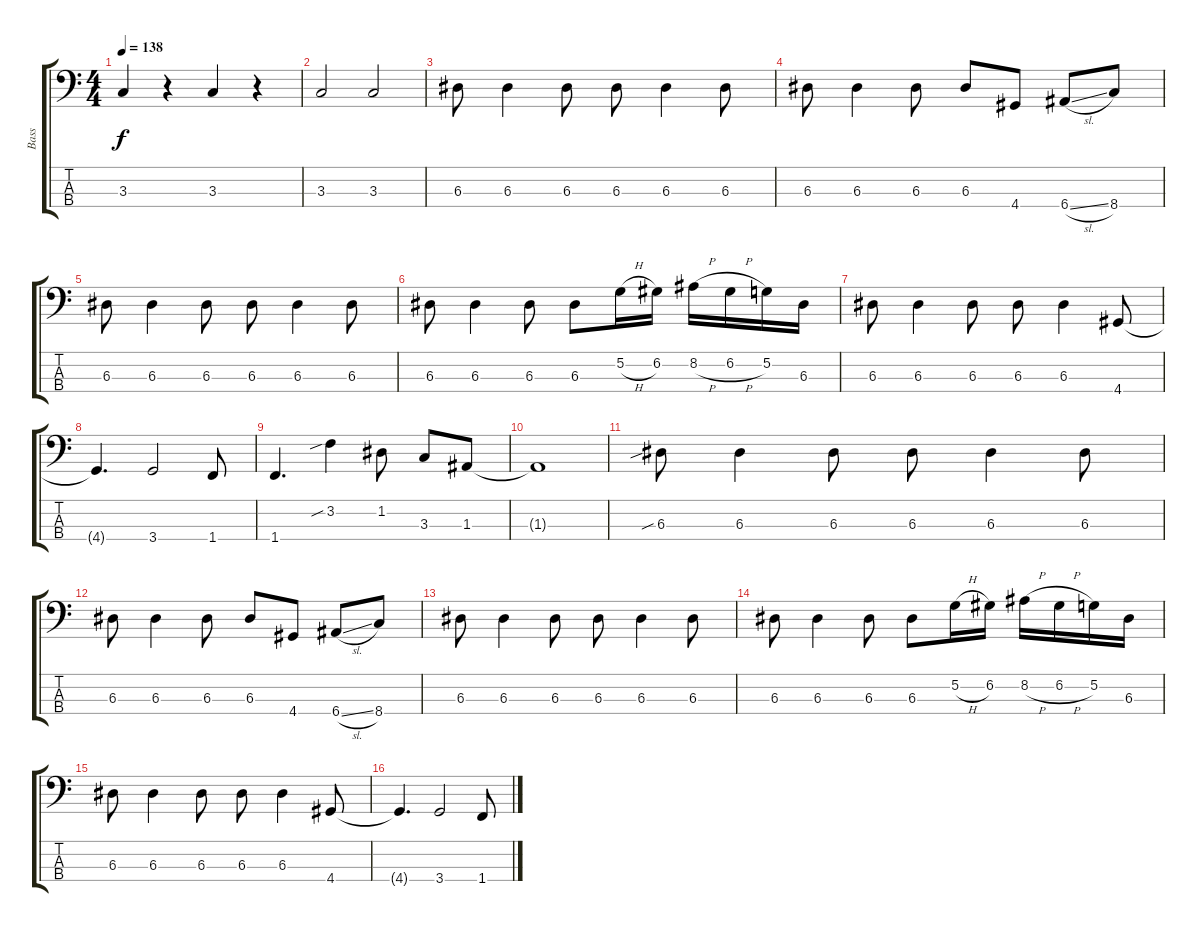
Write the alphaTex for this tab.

\track ("Bass" "Bass") {instrument electricbassfinger}
\staff {score tabs}
\tuning (G2 D2 A1 E1) {hide}
\ts (4 4)
\tempo 138
\clef f4
\ks c
3.3.4{dy f} r.4 3.3.4 r.4 |
3.3.2 3.3.2 |
6.3.8 6.3.4 6.3.8 6.3.8 6.3.4 6.3.8 |
6.3.8 6.3.4 6.3.8 6.3.8 4.4.8 6.4{sl}.8 8.4.8 |
6.3.8 6.3.4 6.3.8 6.3.8 6.3.4 6.3.8 |
6.3.8 6.3.4 6.3.8 6.3.8 5.2{h}.16 6.2.16 8.2{h}.16 6.2{h}.16 5.2.16 6.3.16 |
6.3.8 6.3.4 6.3.8 6.3.8 6.3.4 4.4.8 |
4.4{t}.4{d} 3.4.2 1.4.8 |
1.4.4{d} 3.2{sib}.4 1.2.8 3.3.8 1.3.8 |
1.3{t}.1 |
6.3{sib}.8 6.3.4 6.3.8 6.3.8 6.3.4 6.3.8 |
6.3.8 6.3.4 6.3.8 6.3.8 4.4.8 6.4{sl}.8 8.4.8 |
6.3.8 6.3.4 6.3.8 6.3.8 6.3.4 6.3.8 |
6.3.8 6.3.4 6.3.8 6.3.8 5.2{h}.16 6.2.16 8.2{h}.16 6.2{h}.16 5.2.16 6.3.16 |
6.3.8 6.3.4 6.3.8 6.3.8 6.3.4 4.4.8 |
4.4{t}.4{d} 3.4.2 1.4.8
